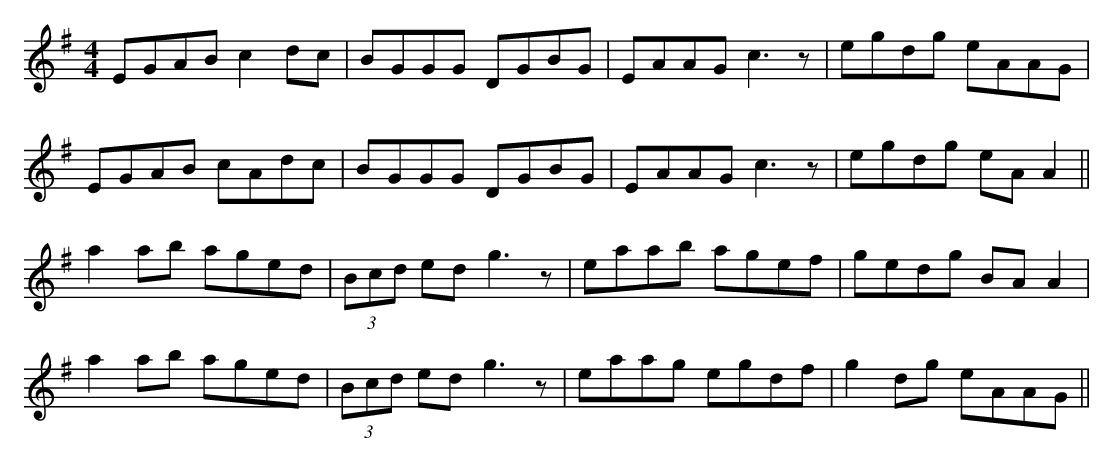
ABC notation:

X:1
M:4/4
K:G
EGAB c2 dc|BGGG DGBG|EAAG c3 z|egdg eAAG|
EGAB cAdc|BGGG DGBG|EAAG c3 z|egdg eA A2||
a2 ab aged|(3Bcd ed g3 z|eaab agef|gedg BA A2|
a2 ab aged|(3Bcd ed g3 z|eaag egdf|g2 dg eAAG||
